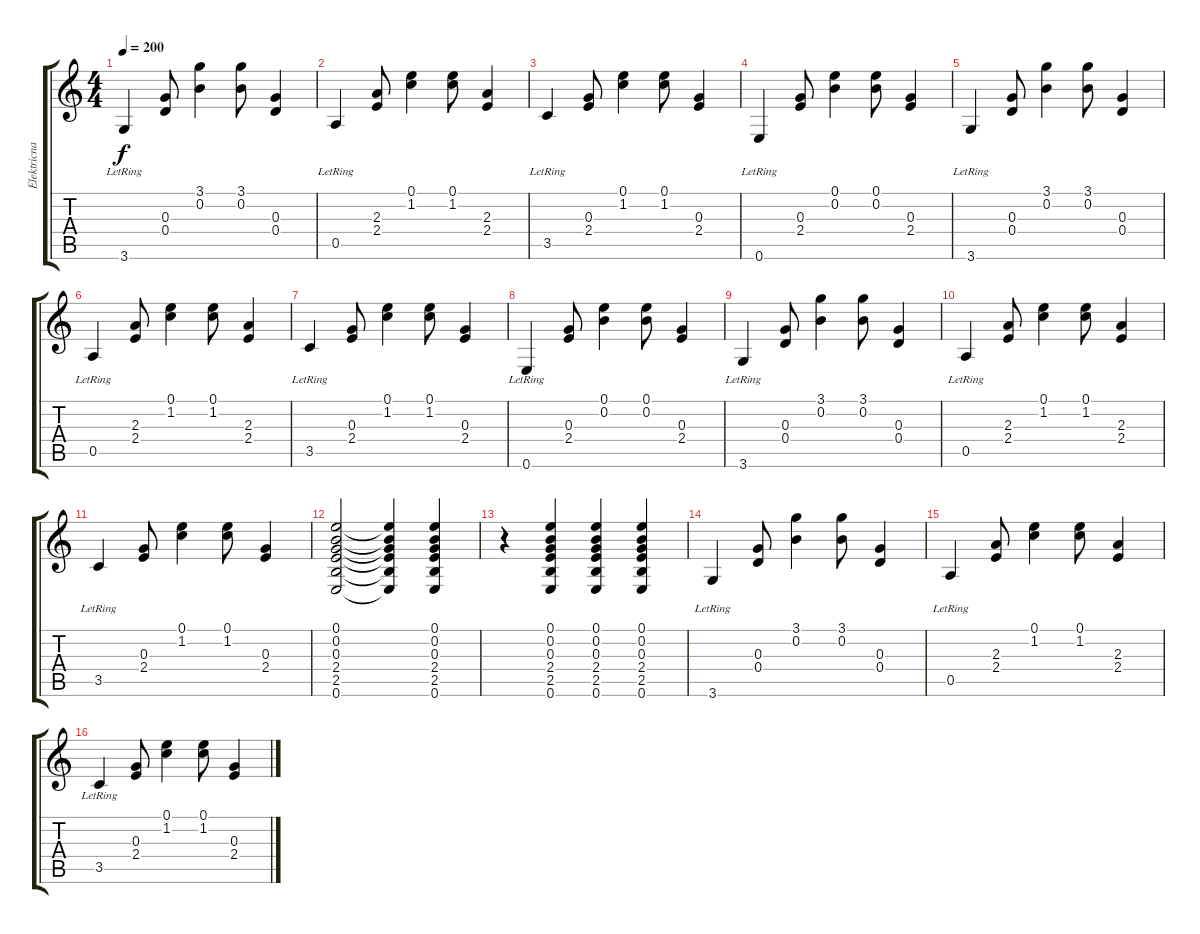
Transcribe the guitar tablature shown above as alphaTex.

\track ("Elektricna gitara" "Elektricna") {instrument electricguitarclean}
\staff {score tabs}
\tuning (E4 B3 G3 D3 A2 E2) {hide}
\ts (4 4)
\tempo 200
\clef g2
\ks c
3.6{lr}.4{dy f} (0.3 0.4).8 (3.1 0.2).4 (3.1 0.2).8 (0.3 0.4).4 |
0.5{lr}.4 (2.3 2.4).8 (0.1 1.2).4 (0.1 1.2).8 (2.3 2.4).4 |
3.5{lr}.4 (0.3 2.4).8 (0.1 1.2).4 (0.1 1.2).8 (0.3 2.4).4 |
0.6{lr}.4 (0.3 2.4).8 (0.1 0.2).4 (0.1 0.2).8 (0.3 2.4).4 |
3.6{lr}.4 (0.3 0.4).8 (3.1 0.2).4 (3.1 0.2).8 (0.3 0.4).4 |
0.5{lr}.4 (2.3 2.4).8 (0.1 1.2).4 (0.1 1.2).8 (2.3 2.4).4 |
3.5{lr}.4 (0.3 2.4).8 (0.1 1.2).4 (0.1 1.2).8 (0.3 2.4).4 |
0.6{lr}.4 (0.3 2.4).8 (0.1 0.2).4 (0.1 0.2).8 (0.3 2.4).4 |
3.6{lr}.4 (0.3 0.4).8 (3.1 0.2).4 (3.1 0.2).8 (0.3 0.4).4 |
0.5{lr}.4 (2.3 2.4).8 (0.1 1.2).4 (0.1 1.2).8 (2.3 2.4).4 |
3.5{lr}.4 (0.3 2.4).8 (0.1 1.2).4 (0.1 1.2).8 (0.3 2.4).4 |
(0.1 0.2 0.3 2.4 2.5 0.6).2 (0.1{t} 0.2{t} 0.3{t} 2.4{t} 2.5{t} 0.6{t}).4 (0.1 0.2 0.3 2.4 2.5 0.6).4 |
r.4 (0.1 0.2 0.3 2.4 2.5 0.6).4 (0.1 0.2 0.3 2.4 2.5 0.6).4 (0.1 0.2 0.3 2.4 2.5 0.6).4 |
3.6{lr}.4 (0.3 0.4).8 (3.1 0.2).4 (3.1 0.2).8 (0.3 0.4).4 |
0.5{lr}.4 (2.3 2.4).8 (0.1 1.2).4 (0.1 1.2).8 (2.3 2.4).4 |
3.5{lr}.4 (0.3 2.4).8 (0.1 1.2).4 (0.1 1.2).8 (0.3 2.4).4
